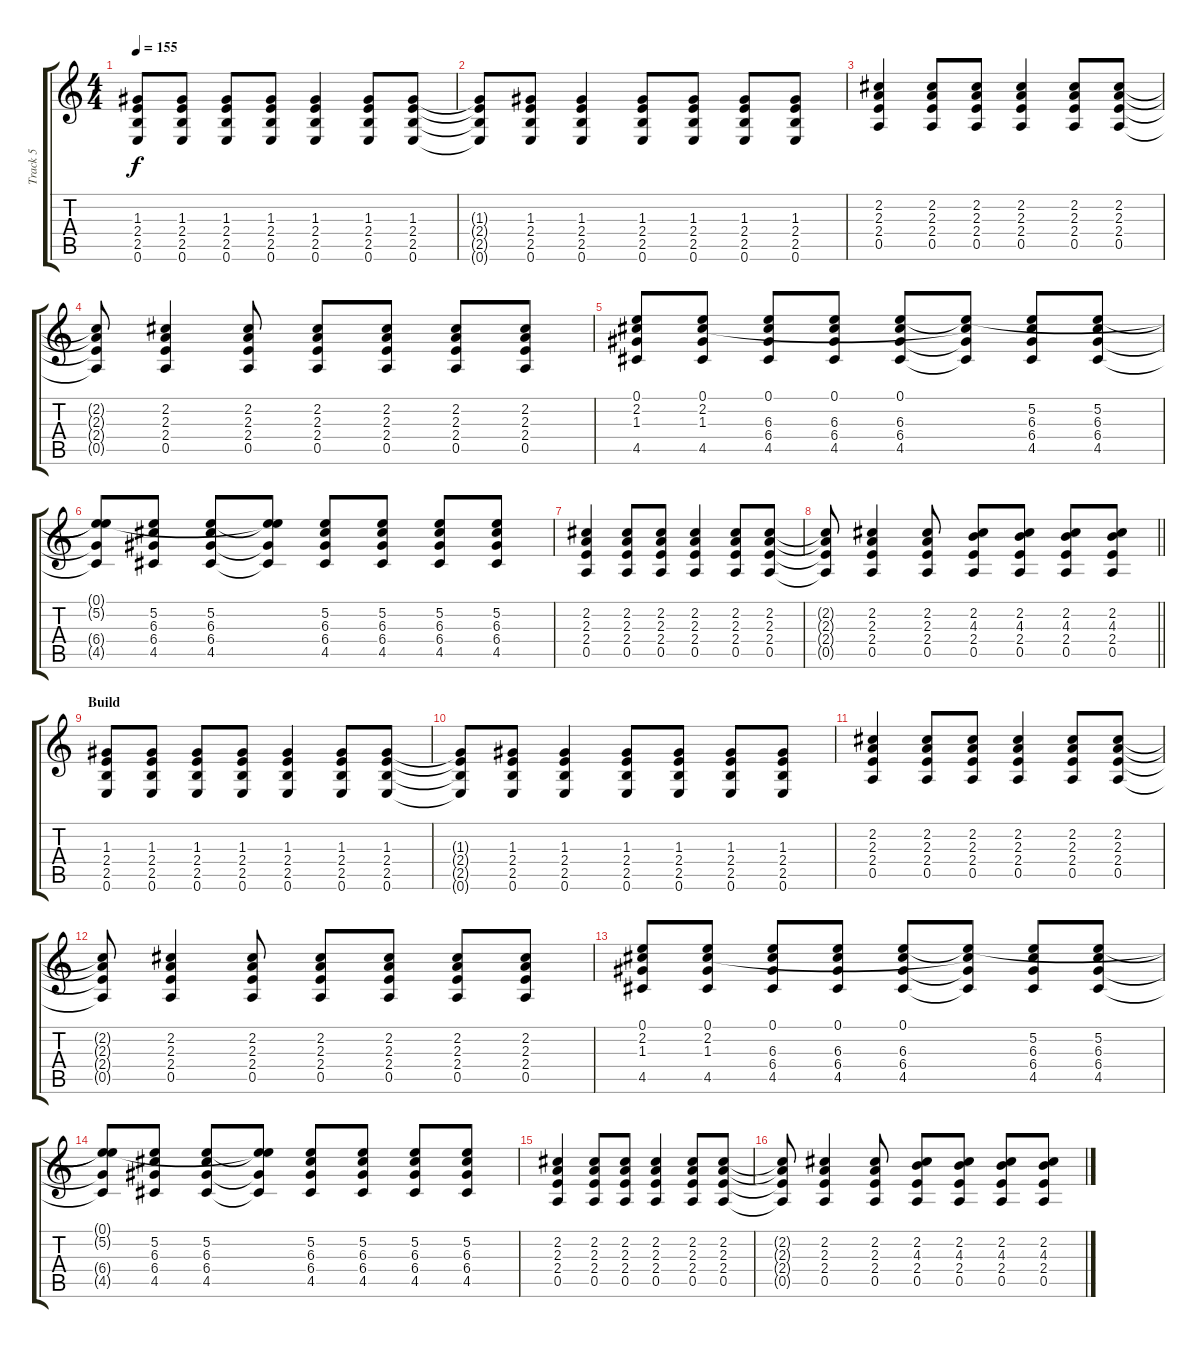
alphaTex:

\track ("Track 5" "Track 5") {instrument acousticguitarsteel}
\staff {score tabs}
\tuning (E4 B3 G3 D3 A2 E2) {hide}
\ts (4 4)
\tempo 155
\clef g2
\ks c
(1.3 2.4 2.5 0.6).8{dy f} (1.3 2.4 2.5 0.6).8 (1.3 2.4 2.5 0.6).8 (1.3 2.4 2.5 0.6).8 (1.3 2.4 2.5 0.6).4 (1.3 2.4 2.5 0.6).8 (1.3 2.4 2.5 0.6).8 |
(1.3{t} 2.4{t} 2.5{t} 0.6{t}).8 (1.3 2.4 2.5 0.6).8 (1.3 2.4 2.5 0.6).4 (1.3 2.4 2.5 0.6).8 (1.3 2.4 2.5 0.6).8 (1.3 2.4 2.5 0.6).8 (1.3 2.4 2.5 0.6).8 |
(2.2 2.3 2.4 0.5).4 (2.2 2.3 2.4 0.5).8 (2.2 2.3 2.4 0.5).8 (2.2 2.3 2.4 0.5).4 (2.2 2.3 2.4 0.5).8 (2.2 2.3 2.4 0.5).8 |
(2.2{t} 2.3{t} 2.4{t} 0.5{t}).8 (2.2 2.3 2.4 0.5).4 (2.2 2.3 2.4 0.5).8 (2.2 2.3 2.4 0.5).8 (2.2 2.3 2.4 0.5).8 (2.2 2.3 2.4 0.5).8 (2.2 2.3 2.4 0.5).8 |
(0.1 2.2 1.3 4.5).8 (0.1 2.2 1.3 4.5).8 (0.1 6.3 6.4 4.5).8 (0.1 6.3 6.4 4.5).8 (0.1 6.3 6.4 4.5).8 (0.1{t} 2.2{t} 6.4{t} 4.5{t}).8 (5.2 6.3 6.4 4.5).8 (5.2 6.3 6.4 4.5).8 |
(0.1{t} 5.2{t} 6.4{t} 4.5{t}).8 (5.2 6.3 6.4 4.5).8 (5.2 6.3 6.4 4.5).8 (0.1{t} 5.2{t} 6.4{t} 4.5{t}).8 (5.2 6.3 6.4 4.5).8 (5.2 6.3 6.4 4.5).8 (5.2 6.3 6.4 4.5).8 (5.2 6.3 6.4 4.5).8 |
(2.2 2.3 2.4 0.5).4 (2.2 2.3 2.4 0.5).8 (2.2 2.3 2.4 0.5).8 (2.2 2.3 2.4 0.5).4 (2.2 2.3 2.4 0.5).8 (2.2 2.3 2.4 0.5).8 |
\barLineRight lightlight
(2.2{t} 2.3{t} 2.4{t} 0.5{t}).8 (2.2 2.3 2.4 0.5).4 (2.2 2.3 2.4 0.5).8 (2.2 4.3 2.4 0.5).8 (2.2 4.3 2.4 0.5).8 (2.2 4.3 2.4 0.5).8 (2.2 4.3 2.4 0.5).8 |
\section ("" "Build")
(1.3 2.4 2.5 0.6).8 (1.3 2.4 2.5 0.6).8 (1.3 2.4 2.5 0.6).8 (1.3 2.4 2.5 0.6).8 (1.3 2.4 2.5 0.6).4 (1.3 2.4 2.5 0.6).8 (1.3 2.4 2.5 0.6).8 |
(1.3{t} 2.4{t} 2.5{t} 0.6{t}).8 (1.3 2.4 2.5 0.6).8 (1.3 2.4 2.5 0.6).4 (1.3 2.4 2.5 0.6).8 (1.3 2.4 2.5 0.6).8 (1.3 2.4 2.5 0.6).8 (1.3 2.4 2.5 0.6).8 |
(2.2 2.3 2.4 0.5).4 (2.2 2.3 2.4 0.5).8 (2.2 2.3 2.4 0.5).8 (2.2 2.3 2.4 0.5).4 (2.2 2.3 2.4 0.5).8 (2.2 2.3 2.4 0.5).8 |
(2.2{t} 2.3{t} 2.4{t} 0.5{t}).8 (2.2 2.3 2.4 0.5).4 (2.2 2.3 2.4 0.5).8 (2.2 2.3 2.4 0.5).8 (2.2 2.3 2.4 0.5).8 (2.2 2.3 2.4 0.5).8 (2.2 2.3 2.4 0.5).8 |
(0.1 2.2 1.3 4.5).8 (0.1 2.2 1.3 4.5).8 (0.1 6.3 6.4 4.5).8 (0.1 6.3 6.4 4.5).8 (0.1 6.3 6.4 4.5).8 (0.1{t} 2.2{t} 6.4{t} 4.5{t}).8 (5.2 6.3 6.4 4.5).8 (5.2 6.3 6.4 4.5).8 |
(0.1{t} 5.2{t} 6.4{t} 4.5{t}).8 (5.2 6.3 6.4 4.5).8 (5.2 6.3 6.4 4.5).8 (0.1{t} 5.2{t} 6.4{t} 4.5{t}).8 (5.2 6.3 6.4 4.5).8 (5.2 6.3 6.4 4.5).8 (5.2 6.3 6.4 4.5).8 (5.2 6.3 6.4 4.5).8 |
(2.2 2.3 2.4 0.5).4 (2.2 2.3 2.4 0.5).8 (2.2 2.3 2.4 0.5).8 (2.2 2.3 2.4 0.5).4 (2.2 2.3 2.4 0.5).8 (2.2 2.3 2.4 0.5).8 |
(2.2{t} 2.3{t} 2.4{t} 0.5{t}).8 (2.2 2.3 2.4 0.5).4 (2.2 2.3 2.4 0.5).8 (2.2 4.3 2.4 0.5).8 (2.2 4.3 2.4 0.5).8 (2.2 4.3 2.4 0.5).8 (2.2 4.3 2.4 0.5).8
